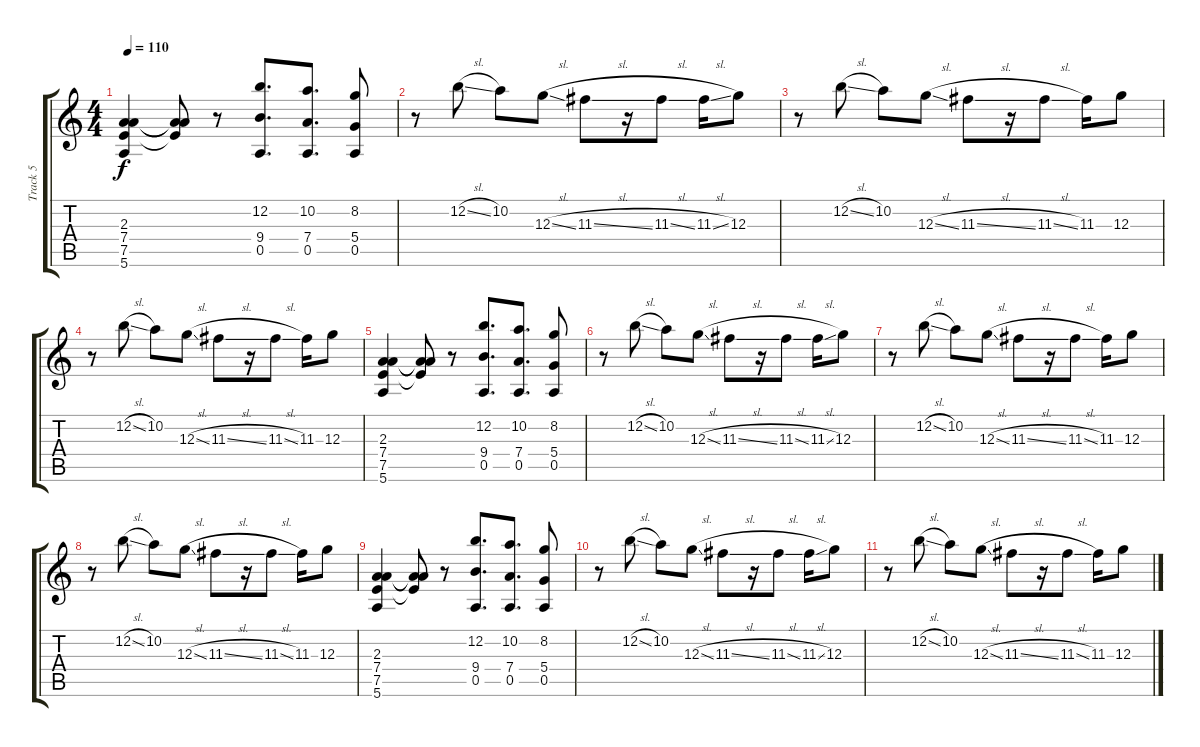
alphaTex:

\track ("Track 5" "Track 5") {instrument electricguitarjazz}
\staff {score tabs}
\tuning (E4 B3 G3 D3 A2 E2) {hide}
\ts (4 4)
\tempo 110
\clef g2
\ks c
(2.3 7.4 7.5 5.6).4{dy f} (2.3{t} 7.4{t} 7.5{t}).8 r.8 (12.2 9.4 0.5).8{d} (10.2 7.4 0.5).8{d} (8.2 5.4 0.5).8 |
r.8 12.2{sl}.8 10.2.8 12.3{sl}.8 11.3{sl}.8 r.16 11.3{sl}.8 11.3{sl}.16 12.3.8 |
r.8 12.2{sl}.8 10.2.8 12.3{sl}.8 11.3{sl}.8 r.16 11.3{sl}.8 11.3.16 12.3.8 |
r.8 12.2{sl}.8 10.2.8 12.3{sl}.8 11.3{sl}.8 r.16 11.3{sl}.8 11.3.16 12.3.8 |
(2.3 7.4 7.5 5.6).4 (2.3{t} 7.4{t} 7.5{t}).8 r.8 (12.2 9.4 0.5).8{d} (10.2 7.4 0.5).8{d} (8.2 5.4 0.5).8 |
r.8 12.2{sl}.8 10.2.8 12.3{sl}.8 11.3{sl}.8 r.16 11.3{sl}.8 11.3{sl}.16 12.3.8 |
r.8 12.2{sl}.8 10.2.8 12.3{sl}.8 11.3{sl}.8 r.16 11.3{sl}.8 11.3.16 12.3.8 |
r.8 12.2{sl}.8 10.2.8 12.3{sl}.8 11.3{sl}.8 r.16 11.3{sl}.8 11.3.16 12.3.8 |
(2.3 7.4 7.5 5.6).4 (2.3{t} 7.4{t} 7.5{t}).8 r.8 (12.2 9.4 0.5).8{d} (10.2 7.4 0.5).8{d} (8.2 5.4 0.5).8 |
r.8 12.2{sl}.8 10.2.8 12.3{sl}.8 11.3{sl}.8 r.16 11.3{sl}.8 11.3{sl}.16 12.3.8 |
r.8 12.2{sl}.8 10.2.8 12.3{sl}.8 11.3{sl}.8 r.16 11.3{sl}.8 11.3.16 12.3.8
